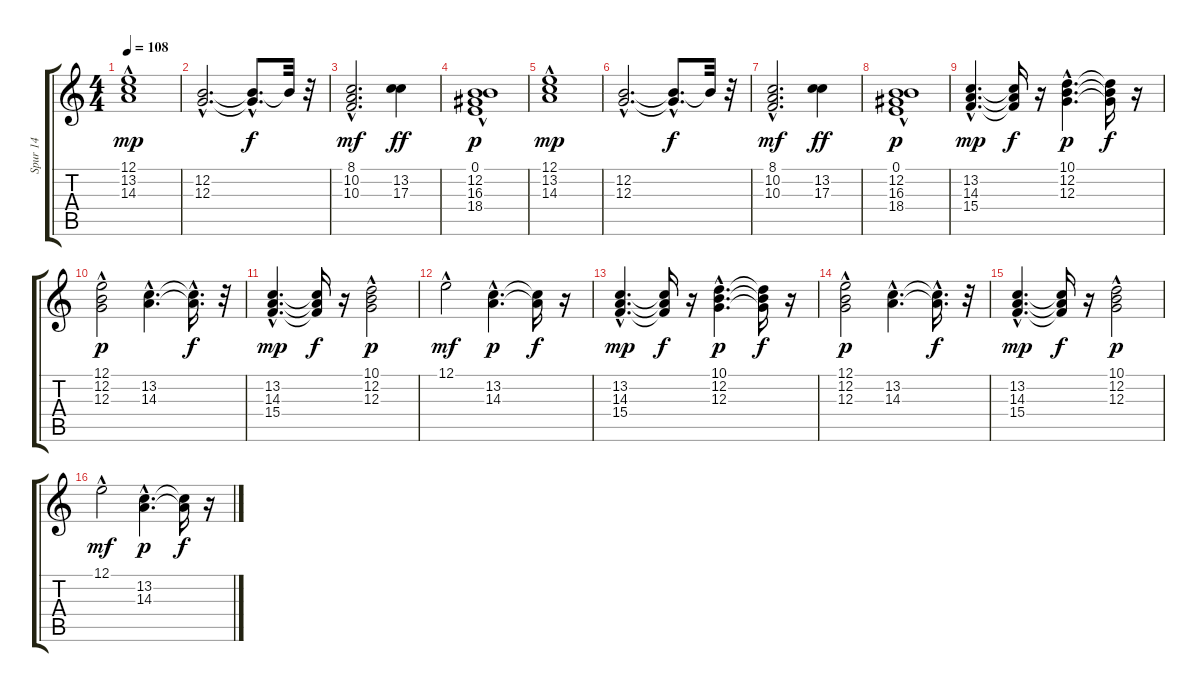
\track ("Spur 14" "Spur 14") {instrument orchestrahit}
\staff {score tabs}
\tuning (E4 B3 G3 D3 A2 E2) {hide}
\ts (4 4)
\tempo 108
\clef g2
\ks c
(12.1 13.2{hac} 14.3{hac}).1{dy mp instrument orchestrahit} |
(12.2{hac} 12.3{hac}).2{d} (12.2{hac t} 12.3{hac t}).8{d dy f} 12.2{t}.32 r.32 |
(8.1 10.2{hac} 10.3{hac}).2{d dy mf instrument orchestrahit} (13.2 17.3).4{dy ff} |
(0.1{hac} 12.2 16.3 18.4{hac}).1{dy p} |
(12.1 13.2{hac} 14.3{hac}).1{dy mp instrument orchestrahit} |
(12.2{hac} 12.3{hac}).2{d} (12.2{hac t} 12.3{hac t}).8{d dy f} 12.2{t}.32 r.32 |
(8.1 10.2{hac} 10.3{hac}).2{d dy mf instrument orchestrahit} (13.2 17.3).4{dy ff} |
(0.1{hac} 12.2 16.3 18.4{hac}).1{dy p} |
(13.2{hac} 14.3{hac} 15.4{hac}).4{d dy mp instrument orchestrahit} (13.2{t} 14.3{t} 15.4{t}).16{dy f} r.16 (10.1{hac} 12.2{hac} 12.3{hac}).4{d dy p} (10.1{t} 12.2{t} 12.3{t}).16{dy f} r.16 |
(12.1{hac} 12.2{hac} 12.3{hac}).2{dy p} (13.2{hac} 14.3{hac}).4{d} (13.2{hac t} 14.3{hac t}).16{d dy f} r.32 |
(13.2{hac} 14.3{hac} 15.4{hac}).4{d dy mp} (13.2{t} 14.3{t} 15.4{t}).16{dy f} r.16 (10.1{hac} 12.2{hac} 12.3{hac}).2{dy p} |
12.1{hac}.2{dy mf} (13.2{hac} 14.3{hac}).4{d dy p} (13.2{t} 14.3{t}).16{dy f} r.16 |
(13.2{hac} 14.3{hac} 15.4{hac}).4{d dy mp instrument orchestrahit} (13.2{t} 14.3{t} 15.4{t}).16{dy f} r.16 (10.1{hac} 12.2{hac} 12.3{hac}).4{d dy p} (10.1{t} 12.2{t} 12.3{t}).16{dy f} r.16 |
(12.1{hac} 12.2{hac} 12.3{hac}).2{dy p} (13.2{hac} 14.3{hac}).4{d} (13.2{hac t} 14.3{hac t}).16{d dy f} r.32 |
(13.2{hac} 14.3{hac} 15.4{hac}).4{d dy mp} (13.2{t} 14.3{t} 15.4{t}).16{dy f} r.16 (10.1{hac} 12.2{hac} 12.3{hac}).2{dy p} |
12.1{hac}.2{dy mf} (13.2{hac} 14.3{hac}).4{d dy p} (13.2{t} 14.3{t}).16{dy f} r.16
